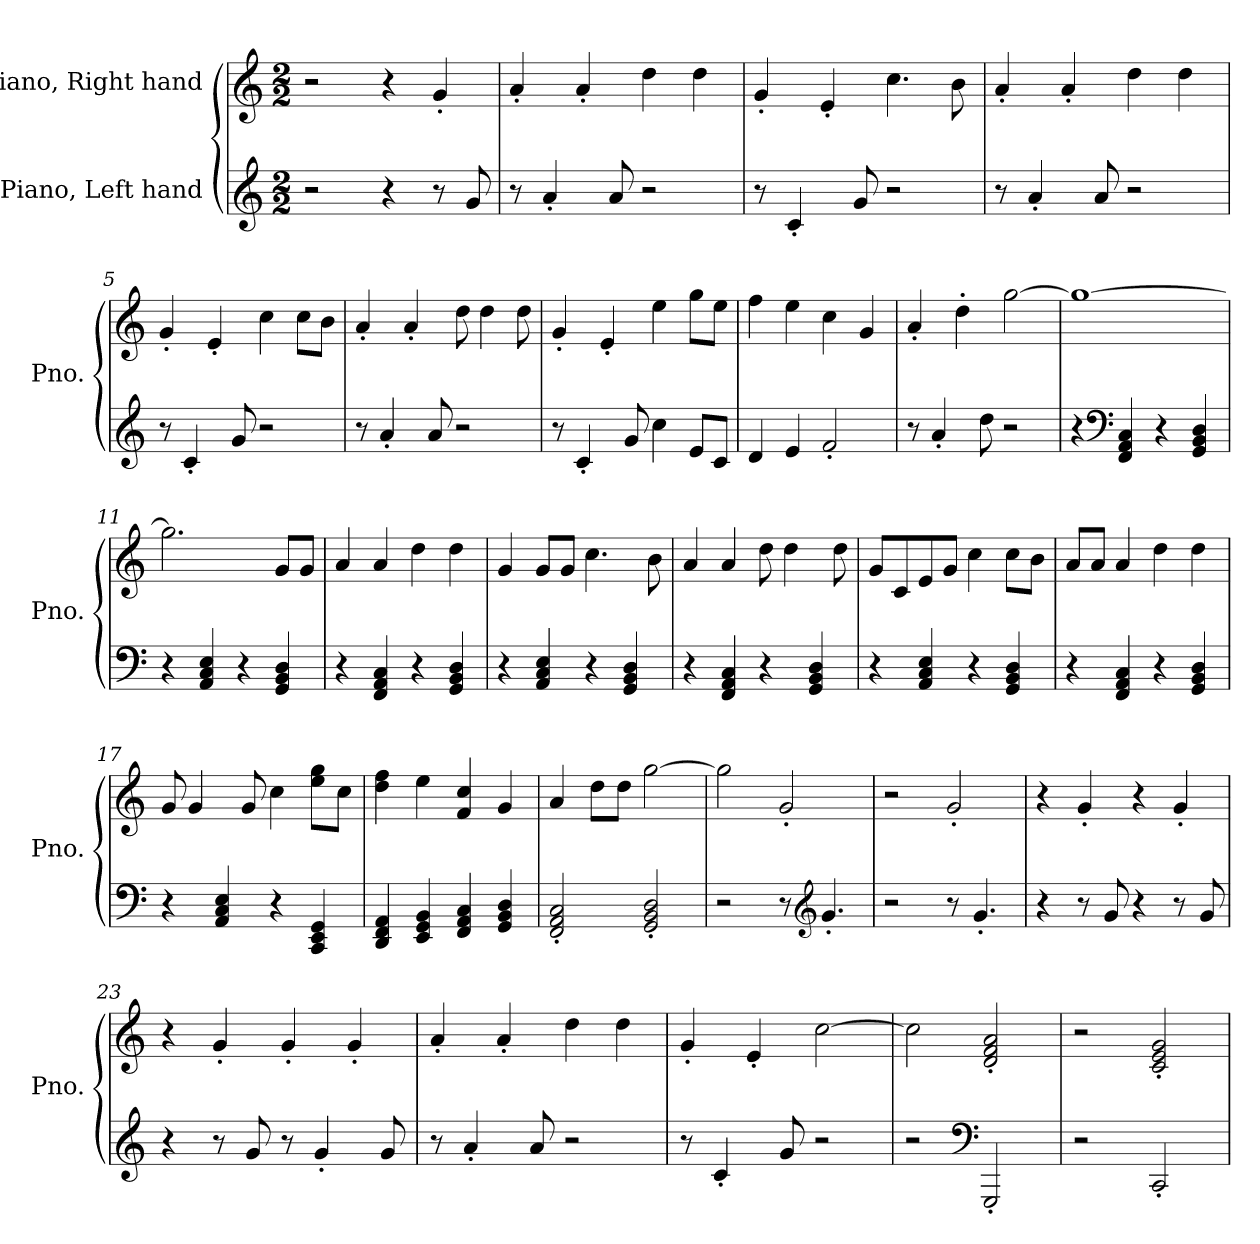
**kern	**kern
*part2	*part1
*staff2	*staff1
*I"Piano, Left hand	*I"Piano, Right hand
*I'Pno.	*I'Pno.
*clefG2	*clefG2
*k[]	*k[]
*M2/2	*M2/2
*MM120	*MM120
=1	=1
2r	2r
4r	4r
8r	4g'/
8g/	.
=2	=2
8r	4a'/
4a'/	.
.	4a'/
8a/	.
2r	4dd\
.	4dd\
=3	=3
8r	4g'/
4c'/	.
.	4e'/
8g/	.
2r	4.cc\
.	8b\
=4	=4
8r	4a'/
4a'/	.
.	4a'/
8a/	.
2r	4dd\
.	4dd\
=5	=5
8r	4g'/
4c'/	.
.	4e'/
8g/	.
2r	4cc\
.	8cc\L
.	8b\J
!!LO:LB:g=z
=6	=6
8r	4a'/
4a'/	.
.	4a'/
8a/	.
2r	8dd\
.	4dd\
.	8dd\
=7	=7
8r	4g'/
4c'/	.
.	4e'/
8g/	.
4cc\	4ee\
8e/L	8gg\L
8c/J	8ee\J
=8	=8
4d/	4ff\
4e/	4ee\
2f'/	4cc\
.	4g/
=9	=9
8r	4a'/
4a'/	.
.	4dd'\
8dd\	.
2r	[2gg\
=10	=10
4r	1gg_
*clefF4	*
4FF/ 4AA/ 4C/	.
4r	.
4GG/ 4BB/ 4D/	.
=11	=11
4r	2.gg\]
4AA/ 4C/ 4E/	.
4r	.
4GG/ 4BB/ 4D/	8g/L
.	8g/J
=12	=12
4r	4a/
4FF/ 4AA/ 4C/	4a/
4r	4dd\
4GG/ 4BB/ 4D/	4dd\
!!LO:LB:g=z
=13	=13
4r	4g/
4AA/ 4C/ 4E/	8g/L
.	8g/J
4r	4.cc\
4GG/ 4BB/ 4D/	.
.	8b\
=14	=14
4r	4a/
4FF/ 4AA/ 4C/	4a/
4r	8dd\
.	4dd\
4GG/ 4BB/ 4D/	.
.	8dd\
=15	=15
4r	8g/L
.	8c/
4AA/ 4C/ 4E/	8e/
.	8g/J
4r	4cc\
4GG/ 4BB/ 4D/	8cc\L
.	8b\J
=16	=16
4r	8a/L
.	8a/J
4FF/ 4AA/ 4C/	4a/
4r	4dd\
4GG/ 4BB/ 4D/	4dd\
=17	=17
4r	8g/
.	4g/
4AA/ 4C/ 4E/	.
.	8g/
4r	4cc\
4CC/ 4EE/ 4GG/	8ee\ 8gg\L
.	8cc\J
=18	=18
4DD/ 4FF/ 4AA/	4dd\ 4ff\
4EE/ 4GG/ 4BB/	4ee\
4FF/ 4AA/ 4C/	4f/ 4cc/
4GG/ 4BB/ 4D/	4g/
=19	=19
2FF/' 2AA/' 2C/'	4a/
.	8dd\L
.	8dd\J
2GG/' 2BB/' 2D/'	[2gg\
!!LO:LB:g=z
=20	=20
2r	2gg\]
8r	2g'/
*clefG2	*
4.g'/	.
=21	=21
2r	2r
8r	2g'/
4.g'/	.
=22	=22
4r	4r
8r	4g'/
8g/	.
4r	4r
8r	4g'/
8g/	.
=23	=23
4r	4r
8r	4g'/
8g/	.
8r	4g'/
4g'/	.
.	4g'/
8g/	.
=24	=24
8r	4a'/
4a'/	.
.	4a'/
8a/	.
2r	4dd\
.	4dd\
=25	=25
8r	4g'/
4c'/	.
.	4e'/
8g/	.
2r	[2cc\
=26	=26
2r	2cc\]
*clefF4	*
2GGG'/	2d/' 2f/' 2a/'
!!LO:LB:g=z
=27	=27
2r	2r
2CC'/	2c/' 2e/' 2g/'
=	=
*-	*-
